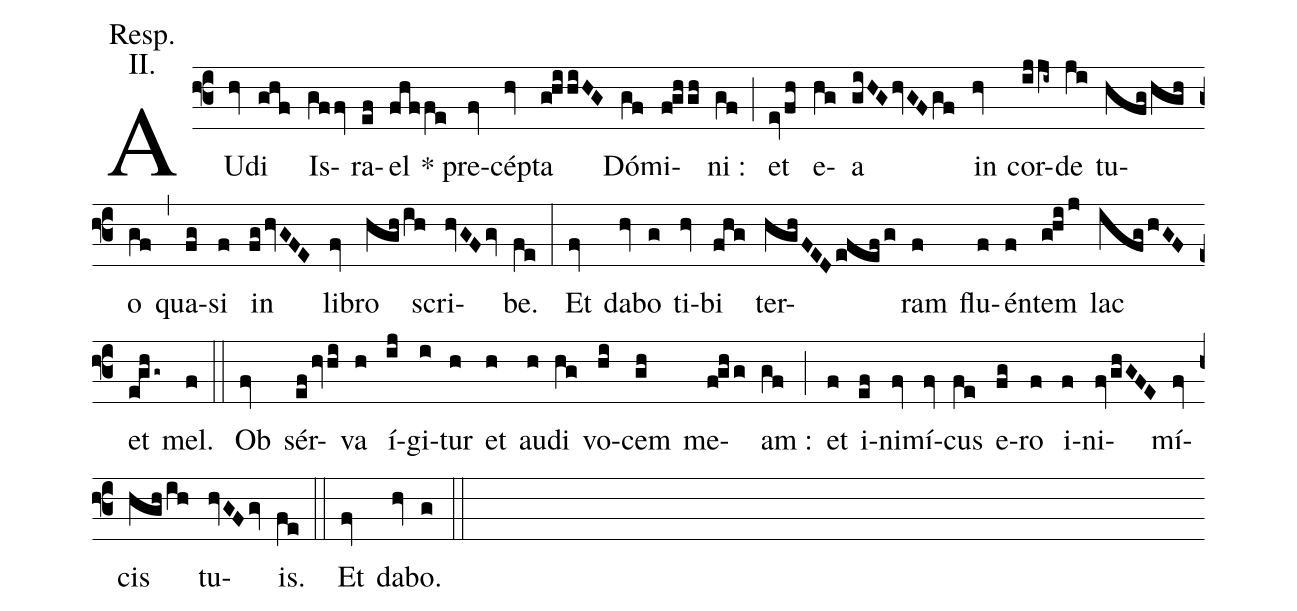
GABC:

annotation: Resp.;
annotation: II.;
%%
(f3)
AU(hv)di(ghf) Is(gffv)ra(ef)el(fhffe) * pre(fv)cép(hv)ta(ghihiHG) Dó(gf)mi(fghgh)ni :(gf) (;)
et(evfh) e(hg)a(giHGhvGFgf) in(hv) cor(ijji~)de(ji) tu(hfghgh)o(gf) (,)
qua(fg)si(f) in(fghvGFE) lib(fv)ro(hghih) scri(hvGFgv)be.(fe) (:)
Et(fv) da(hv)bo(g) ti(hv)bi(fhg) ter(hghFEDefefg)ram(f) flu(f)én(f)tem(ghij) lac(ifghGF) et(eghg~) mel.(f) (::)
Ob(fv) sér(efhvhi)va(h) í(ij)gi(i)tur(h) et(h) au(h)di(hg) vo(hi)cem(gh) me(fghg)am :(gf) (;)
et(f) i(ef)ni(fv)mí(fv)cus(fe) e(fg)ro(f) i(f)ni(fvghGFE)mí(fv)cis(hghih) tu(hvGFgv)is.(fe) (::)
Et(fv) da(hv)bo.(g) (::)
